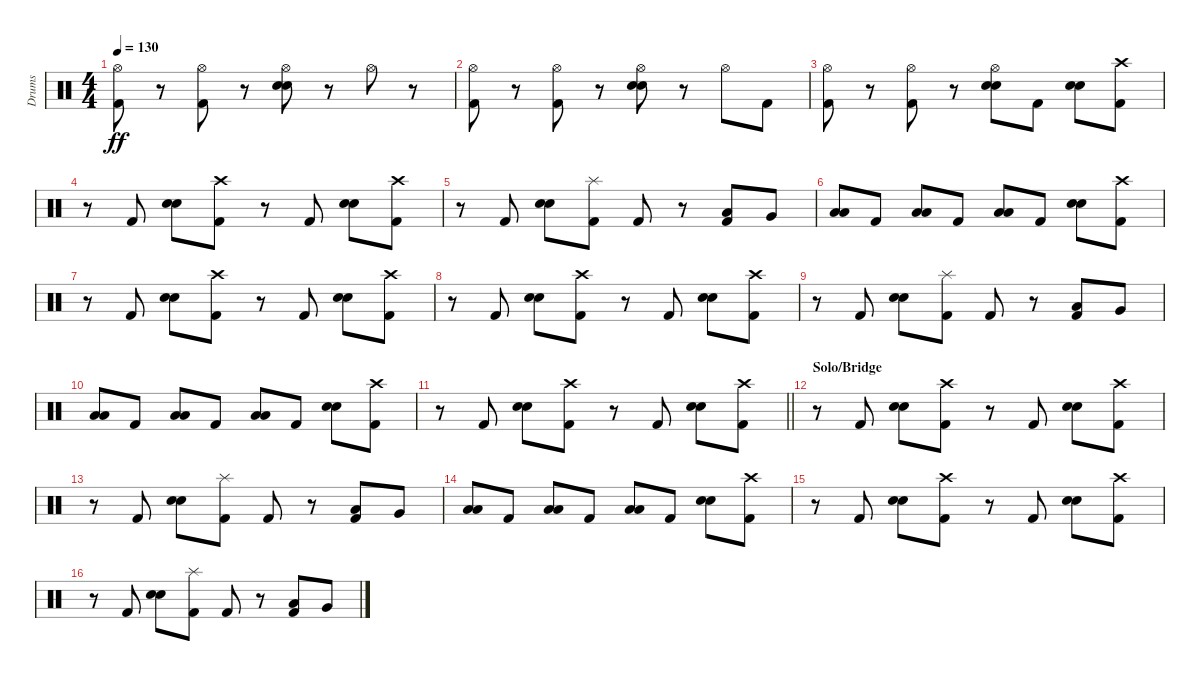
\track ("Drums" "Drums") {instrument percussion}
\staff {score}
\articulation defaults
\ts (4 4)
\tempo 130
\clef neutral
\ks c
("Hi-Hat (open)" "Kick (hit) 2").8{dy ff} r.8 ("Hi-Hat (open)" "Kick (hit) 2").8 r.8 ("Hi-Hat (open)" "Electric Snare (hit)" "Electric Snare (hit)").8 r.8 "Hi-Hat (open)".8 r.8 |
("Hi-Hat (open)" "Kick (hit) 2").8 r.8 ("Hi-Hat (open)" "Kick (hit) 2").8 r.8 ("Hi-Hat (open)" "Electric Snare (hit)" "Electric Snare (hit)").8 r.8 "Hi-Hat (open)".8 "Kick (hit) 2".8 |
("Hi-Hat (open)" "Kick (hit) 2").8 r.8 ("Hi-Hat (open)" "Kick (hit) 2").8 r.8 ("Hi-Hat (open)" "Electric Snare (hit)" "Electric Snare (hit)").8 "Kick (hit) 2".8 ("Electric Snare (hit)" "Electric Snare (hit)").8{bd 240} ("Crash high (hit)" "Kick (hit) 2").8 |
r.8 "Kick (hit) 2".8 ("Electric Snare (hit)" "Electric Snare (hit)").8{bd 240} ("Crash high (hit)" "Kick (hit) 2").8 r.8 "Kick (hit) 2".8 ("Electric Snare (hit)" "Electric Snare (hit)").8{bd 240} ("Crash high (hit)" "Kick (hit) 2").8 |
r.8 "Kick (hit) 2".8 ("Electric Snare (hit)" "Electric Snare (hit)").8{bd 240} ("Splash (hit)" "Kick (hit) 2").8 "Kick (hit) 2".8 r.8 ("Low Floor Tom (hit)" "Kick (hit) 2").8 "Very Low Tom (hit)".8 |
("Low Tom (hit)" "Low Tom (hit)").8 "Kick (hit) 2".8 ("Low Tom (hit)" "Low Tom (hit)").8 "Kick (hit) 2".8 ("Low Tom (hit)" "Low Tom (hit)").8 "Kick (hit) 2".8 ("Electric Snare (hit)" "Electric Snare (hit)").8{bd 240} ("Crash high (hit)" "Kick (hit) 2").8 |
r.8 "Kick (hit) 2".8 ("Electric Snare (hit)" "Electric Snare (hit)").8{bd 240} ("Crash high (hit)" "Kick (hit) 2").8 r.8 "Kick (hit) 2".8 ("Electric Snare (hit)" "Electric Snare (hit)").8{bd 240} ("Crash high (hit)" "Kick (hit) 2").8 |
r.8 "Kick (hit) 2".8 ("Electric Snare (hit)" "Electric Snare (hit)").8{bd 240} ("Crash high (hit)" "Kick (hit) 2").8 r.8 "Kick (hit) 2".8 ("Electric Snare (hit)" "Electric Snare (hit)").8{bd 240} ("Crash high (hit)" "Kick (hit) 2").8 |
r.8 "Kick (hit) 2".8 ("Electric Snare (hit)" "Electric Snare (hit)").8{bd 240} ("Splash (hit)" "Kick (hit) 2").8 "Kick (hit) 2".8 r.8 ("Low Floor Tom (hit)" "Kick (hit) 2").8 "Very Low Tom (hit)".8 |
("Low Tom (hit)" "Low Tom (hit)").8 "Kick (hit) 2".8 ("Low Tom (hit)" "Low Tom (hit)").8 "Kick (hit) 2".8 ("Low Tom (hit)" "Low Tom (hit)").8 "Kick (hit) 2".8 ("Electric Snare (hit)" "Electric Snare (hit)").8{bd 240} ("Crash high (hit)" "Kick (hit) 2").8 |
\barLineRight lightlight
r.8 "Kick (hit) 2".8 ("Electric Snare (hit)" "Electric Snare (hit)").8{bd 240} ("Crash high (hit)" "Kick (hit) 2").8 r.8 "Kick (hit) 2".8 ("Electric Snare (hit)" "Electric Snare (hit)").8{bd 240} ("Crash high (hit)" "Kick (hit) 2").8 |
\section ("" "Solo/Bridge")
r.8 "Kick (hit) 2".8 ("Electric Snare (hit)" "Electric Snare (hit)").8{bd 240} ("Crash high (hit)" "Kick (hit) 2").8 r.8 "Kick (hit) 2".8 ("Electric Snare (hit)" "Electric Snare (hit)").8{bd 240} ("Crash high (hit)" "Kick (hit) 2").8 |
r.8 "Kick (hit) 2".8 ("Electric Snare (hit)" "Electric Snare (hit)").8{bd 240} ("Splash (hit)" "Kick (hit) 2").8 "Kick (hit) 2".8 r.8 ("Low Floor Tom (hit)" "Kick (hit) 2").8 "Very Low Tom (hit)".8 |
("Low Tom (hit)" "Low Tom (hit)").8 "Kick (hit) 2".8 ("Low Tom (hit)" "Low Tom (hit)").8 "Kick (hit) 2".8 ("Low Tom (hit)" "Low Tom (hit)").8 "Kick (hit) 2".8 ("Electric Snare (hit)" "Electric Snare (hit)").8{bd 240} ("Crash high (hit)" "Kick (hit) 2").8 |
r.8 "Kick (hit) 2".8 ("Electric Snare (hit)" "Electric Snare (hit)").8{bd 240} ("Crash high (hit)" "Kick (hit) 2").8 r.8 "Kick (hit) 2".8 ("Electric Snare (hit)" "Electric Snare (hit)").8{bd 240} ("Crash high (hit)" "Kick (hit) 2").8 |
r.8 "Kick (hit) 2".8 ("Electric Snare (hit)" "Electric Snare (hit)").8{bd 240} ("Splash (hit)" "Kick (hit) 2").8 "Kick (hit) 2".8 r.8 ("Low Floor Tom (hit)" "Kick (hit) 2").8 "Very Low Tom (hit)".8
